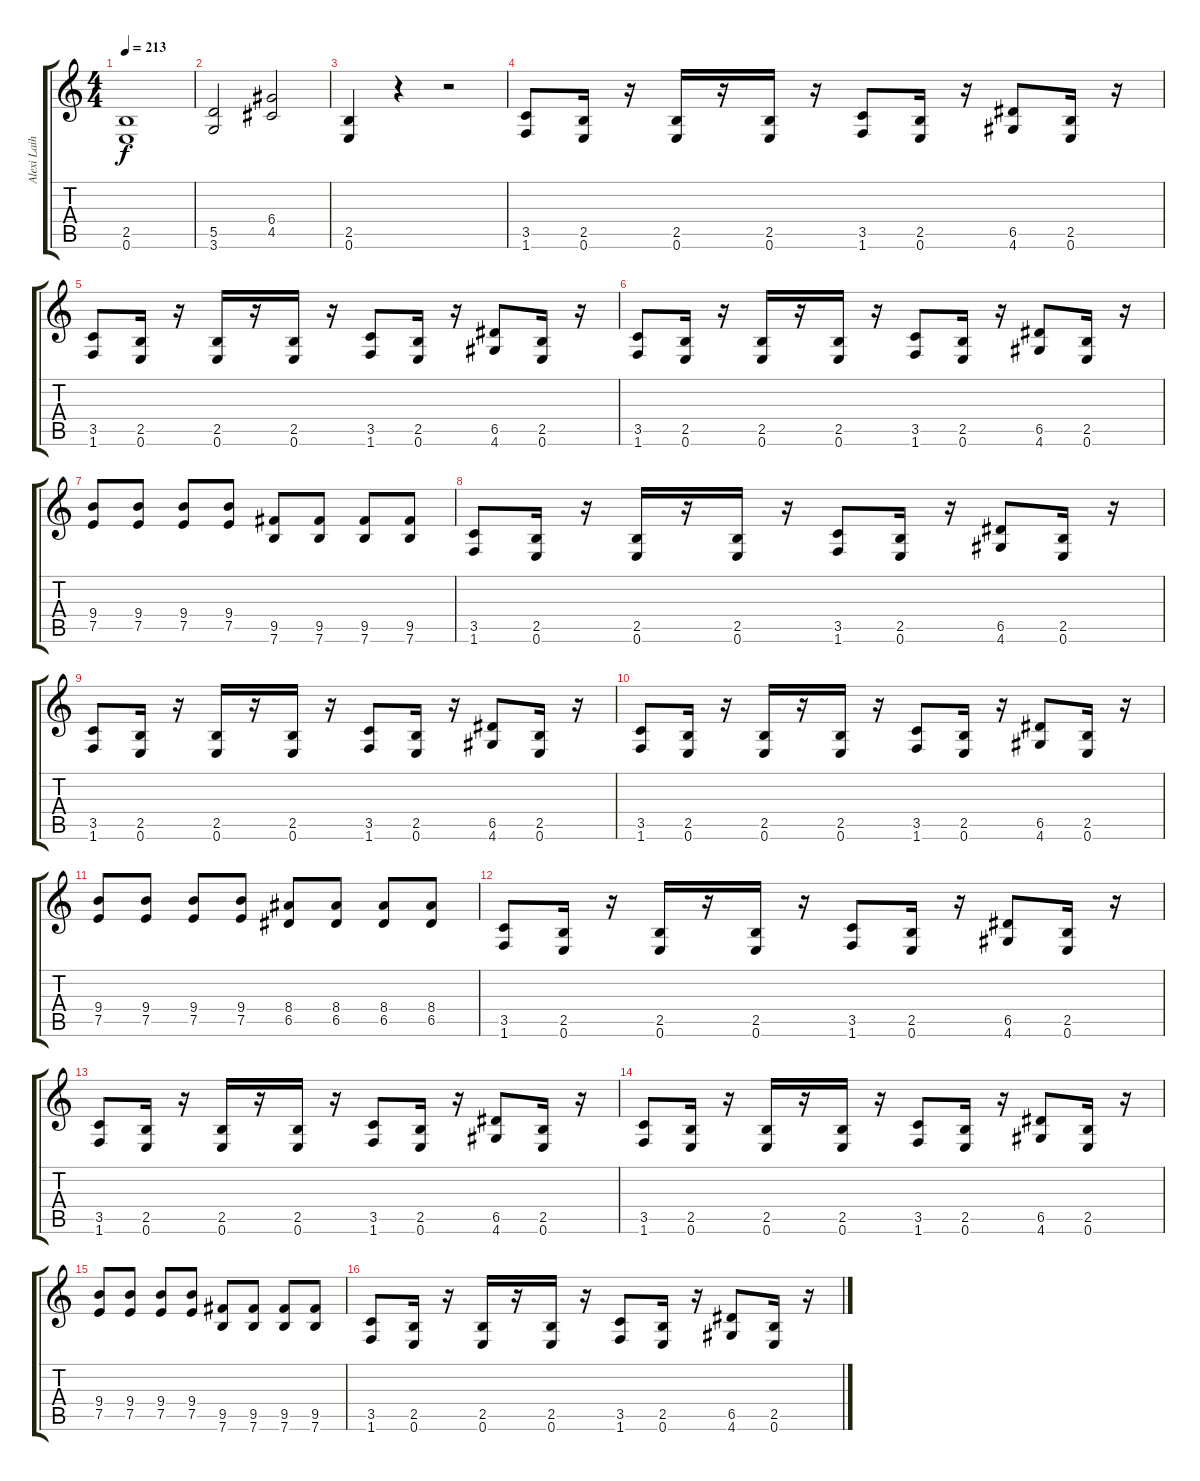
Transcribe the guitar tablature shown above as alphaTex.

\track ("Alexi Laiho" "Alexi Laih") {instrument distortionguitar}
\staff {score tabs}
\tuning (E4 B3 G3 D3 A2 E2) {hide}
\ts (4 4)
\tempo 213
\clef g2
\ks c
(2.5 0.6).1{dy f} |
(5.5 3.6).2 (6.4 4.5).2 |
(2.5 0.6).4 r.4 r.2 |
(3.5 1.6).8 (2.5 0.6).16 r.16 (2.5 0.6).16 r.16 (2.5 0.6).16 r.16 (3.5 1.6).8 (2.5 0.6).16 r.16 (6.5 4.6).8 (2.5 0.6).16 r.16 |
(3.5 1.6).8 (2.5 0.6).16 r.16 (2.5 0.6).16 r.16 (2.5 0.6).16 r.16 (3.5 1.6).8 (2.5 0.6).16 r.16 (6.5 4.6).8 (2.5 0.6).16 r.16 |
(3.5 1.6).8 (2.5 0.6).16 r.16 (2.5 0.6).16 r.16 (2.5 0.6).16 r.16 (3.5 1.6).8 (2.5 0.6).16 r.16 (6.5 4.6).8 (2.5 0.6).16 r.16 |
(9.4 7.5).8 (9.4 7.5).8 (9.4 7.5).8 (9.4 7.5).8 (9.5 7.6).8 (9.5 7.6).8 (9.5 7.6).8 (9.5 7.6).8 |
(3.5 1.6).8 (2.5 0.6).16 r.16 (2.5 0.6).16 r.16 (2.5 0.6).16 r.16 (3.5 1.6).8 (2.5 0.6).16 r.16 (6.5 4.6).8 (2.5 0.6).16 r.16 |
(3.5 1.6).8 (2.5 0.6).16 r.16 (2.5 0.6).16 r.16 (2.5 0.6).16 r.16 (3.5 1.6).8 (2.5 0.6).16 r.16 (6.5 4.6).8 (2.5 0.6).16 r.16 |
(3.5 1.6).8 (2.5 0.6).16 r.16 (2.5 0.6).16 r.16 (2.5 0.6).16 r.16 (3.5 1.6).8 (2.5 0.6).16 r.16 (6.5 4.6).8 (2.5 0.6).16 r.16 |
(9.4 7.5).8 (9.4 7.5).8 (9.4 7.5).8 (9.4 7.5).8 (8.4 6.5).8 (8.4 6.5).8 (8.4 6.5).8 (8.4 6.5).8 |
(3.5 1.6).8 (2.5 0.6).16 r.16 (2.5 0.6).16 r.16 (2.5 0.6).16 r.16 (3.5 1.6).8 (2.5 0.6).16 r.16 (6.5 4.6).8 (2.5 0.6).16 r.16 |
(3.5 1.6).8 (2.5 0.6).16 r.16 (2.5 0.6).16 r.16 (2.5 0.6).16 r.16 (3.5 1.6).8 (2.5 0.6).16 r.16 (6.5 4.6).8 (2.5 0.6).16 r.16 |
(3.5 1.6).8 (2.5 0.6).16 r.16 (2.5 0.6).16 r.16 (2.5 0.6).16 r.16 (3.5 1.6).8 (2.5 0.6).16 r.16 (6.5 4.6).8 (2.5 0.6).16 r.16 |
(9.4 7.5).8 (9.4 7.5).8 (9.4 7.5).8 (9.4 7.5).8 (9.5 7.6).8 (9.5 7.6).8 (9.5 7.6).8 (9.5 7.6).8 |
(3.5 1.6).8 (2.5 0.6).16 r.16 (2.5 0.6).16 r.16 (2.5 0.6).16 r.16 (3.5 1.6).8 (2.5 0.6).16 r.16 (6.5 4.6).8 (2.5 0.6).16 r.16
